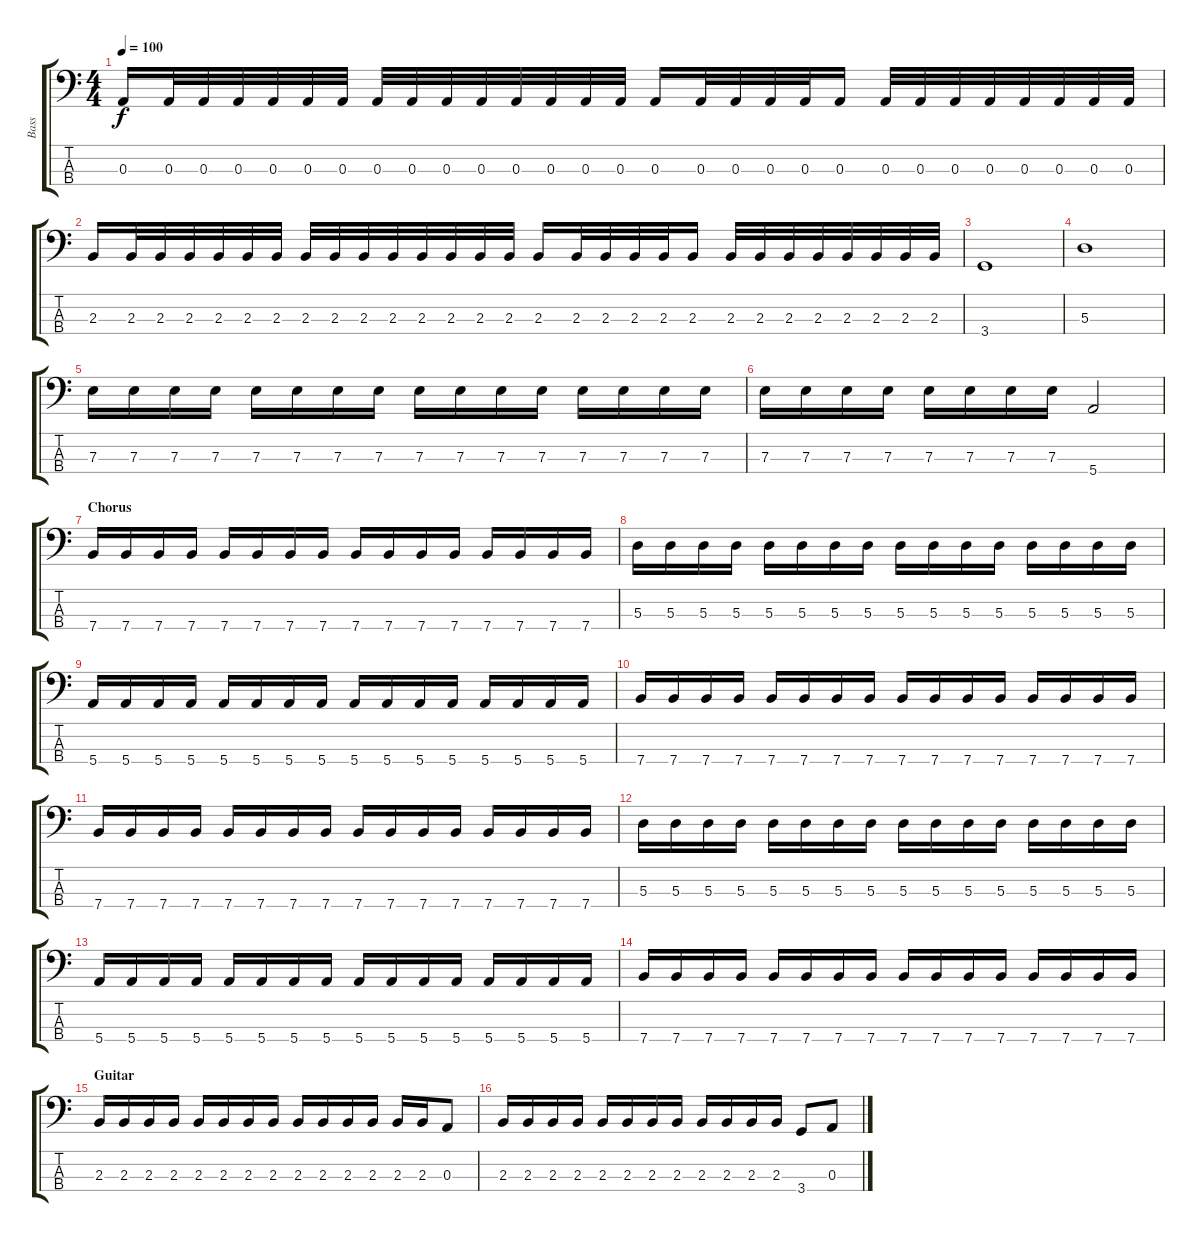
\track ("Bass" "Bass") {instrument electricbassfinger}
\staff {score tabs}
\tuning (G2 D2 A1 E1) {hide}
\ts (4 4)
\tempo 100
\clef f4
\ks c
0.3.16{dy f} 0.3.32 0.3.32 0.3.32 0.3.32 0.3.32 0.3.32 0.3.32 0.3.32 0.3.32 0.3.32 0.3.32 0.3.32 0.3.32 0.3.32 0.3.16 0.3.32 0.3.32 0.3.32 0.3.32 0.3.16 0.3.32 0.3.32 0.3.32 0.3.32 0.3.32 0.3.32 0.3.32 0.3.32 |
2.3.16 2.3.32 2.3.32 2.3.32 2.3.32 2.3.32 2.3.32 2.3.32 2.3.32 2.3.32 2.3.32 2.3.32 2.3.32 2.3.32 2.3.32 2.3.16 2.3.32 2.3.32 2.3.32 2.3.32 2.3.16 2.3.32 2.3.32 2.3.32 2.3.32 2.3.32 2.3.32 2.3.32 2.3.32 |
\section ("" "")
3.4.1 |
5.3.1 |
7.3.16 7.3.16 7.3.16 7.3.16 7.3.16 7.3.16 7.3.16 7.3.16 7.3.16 7.3.16 7.3.16 7.3.16 7.3.16 7.3.16 7.3.16 7.3.16 |
7.3.16 7.3.16 7.3.16 7.3.16 7.3.16 7.3.16 7.3.16 7.3.16 5.4.2 |
\section ("" "Chorus")
7.4.16 7.4.16 7.4.16 7.4.16 7.4.16 7.4.16 7.4.16 7.4.16 7.4.16 7.4.16 7.4.16 7.4.16 7.4.16 7.4.16 7.4.16 7.4.16 |
5.3.16 5.3.16 5.3.16 5.3.16 5.3.16 5.3.16 5.3.16 5.3.16 5.3.16 5.3.16 5.3.16 5.3.16 5.3.16 5.3.16 5.3.16 5.3.16 |
5.4.16 5.4.16 5.4.16 5.4.16 5.4.16 5.4.16 5.4.16 5.4.16 5.4.16 5.4.16 5.4.16 5.4.16 5.4.16 5.4.16 5.4.16 5.4.16 |
7.4.16 7.4.16 7.4.16 7.4.16 7.4.16 7.4.16 7.4.16 7.4.16 7.4.16 7.4.16 7.4.16 7.4.16 7.4.16 7.4.16 7.4.16 7.4.16 |
7.4.16 7.4.16 7.4.16 7.4.16 7.4.16 7.4.16 7.4.16 7.4.16 7.4.16 7.4.16 7.4.16 7.4.16 7.4.16 7.4.16 7.4.16 7.4.16 |
5.3.16 5.3.16 5.3.16 5.3.16 5.3.16 5.3.16 5.3.16 5.3.16 5.3.16 5.3.16 5.3.16 5.3.16 5.3.16 5.3.16 5.3.16 5.3.16 |
5.4.16 5.4.16 5.4.16 5.4.16 5.4.16 5.4.16 5.4.16 5.4.16 5.4.16 5.4.16 5.4.16 5.4.16 5.4.16 5.4.16 5.4.16 5.4.16 |
7.4.16 7.4.16 7.4.16 7.4.16 7.4.16 7.4.16 7.4.16 7.4.16 7.4.16 7.4.16 7.4.16 7.4.16 7.4.16 7.4.16 7.4.16 7.4.16 |
\section ("" "Guitar")
2.3.16 2.3.16 2.3.16 2.3.16 2.3.16 2.3.16 2.3.16 2.3.16 2.3.16 2.3.16 2.3.16 2.3.16 2.3.16 2.3.16 0.3.8 |
2.3.16 2.3.16 2.3.16 2.3.16 2.3.16 2.3.16 2.3.16 2.3.16 2.3.16 2.3.16 2.3.16 2.3.16 3.4.8 0.3.8
